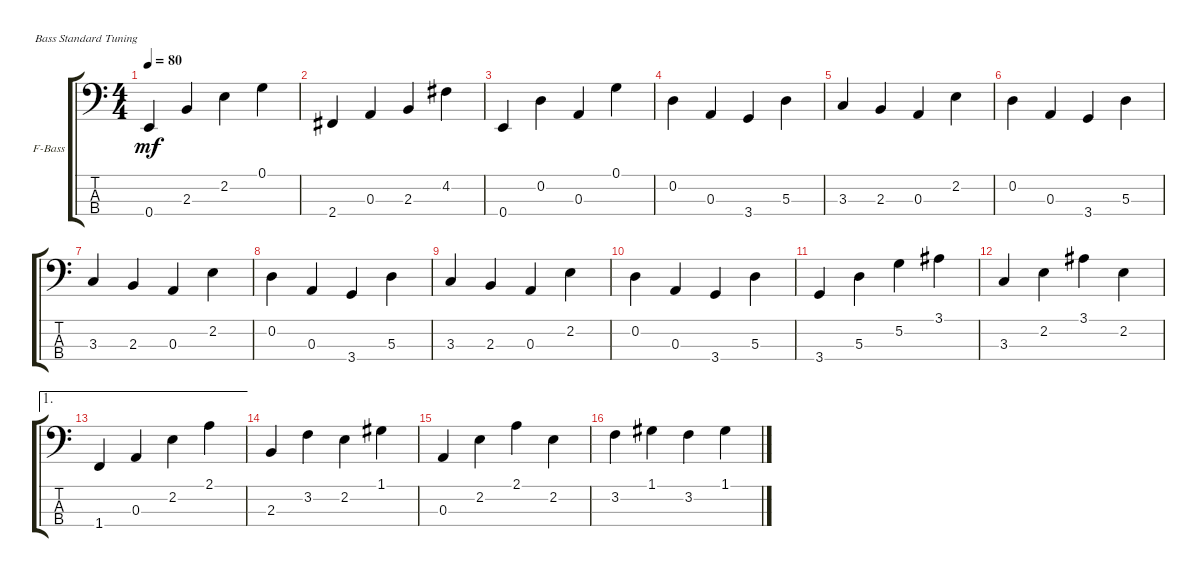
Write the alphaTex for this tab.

\defaultSystemsLayout 4
\bracketExtendMode groupsimilarinstruments
\firstSystemTrackNameOrientation horizontal
\otherSystemsTrackNameOrientation horizontal
\track ("Fretless Bass" "F-Bass") {instrument fretlessbass}
\staff {score tabs}
\tuning (G2 D2 A1 E1)
\ts (4 4)
\tempo 80
\clef f4
\ks c
0.4.4{dy mf} 2.3.4 2.2.4 0.1.4 |
2.4.4 0.3.4 2.3.4 4.2.4 |
0.4.4 0.2.4 0.3.4 0.1.4 |
0.2.4 0.3.4 3.4.4 5.3.4 |
3.3.4 2.3.4 0.3.4 2.2.4 |
0.2.4 0.3.4 3.4.4 5.3.4 |
3.3.4 2.3.4 0.3.4 2.2.4 |
0.2.4 0.3.4 3.4.4 5.3.4 |
3.3.4 2.3.4 0.3.4 2.2.4 |
0.2.4 0.3.4 3.4.4 5.3.4 |
3.4.4 5.3.4 5.2.4 3.1.4 |
3.3.4 2.2.4 3.1.4 2.2.4 |
\ae 1
1.4.4 0.3.4 2.2.4 2.1.4 |
2.3.4 3.2.4 2.2.4 1.1.4 |
0.3.4 2.2.4 2.1.4 2.2.4 |
3.2.4 1.1.4 3.2.4 1.1.4
